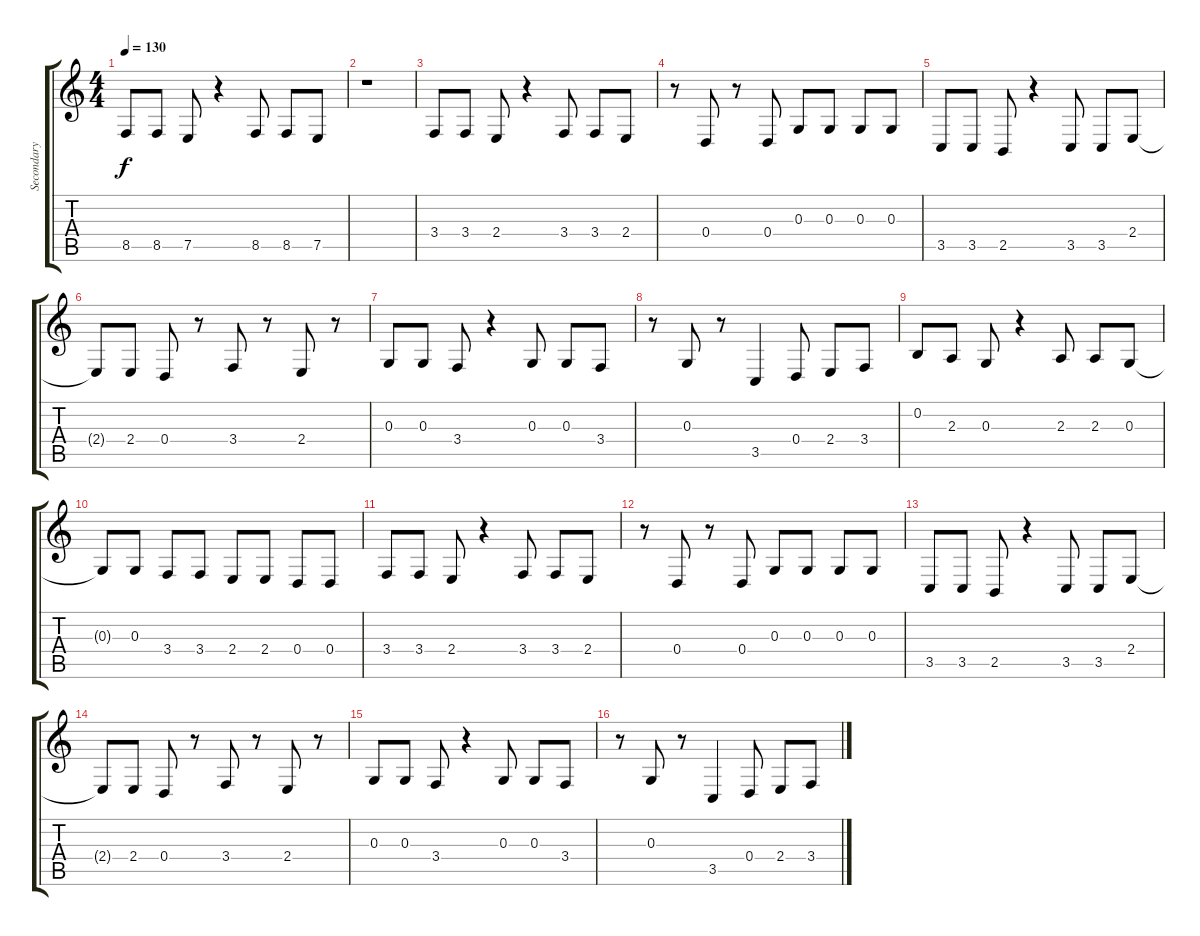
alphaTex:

\track ("Secondary" "Secondary") {instrument cello}
\staff {score tabs}
\tuning (E4 B3 G3 D3 A2 E2) {hide}
\ts (4 4)
\tempo 130
\clef g2
\ks c
8.5.8{dy f} 8.5.8 7.5.8 r.4 8.5.8 8.5.8 7.5.8 |
r.1 |
3.4.8 3.4.8 2.4.8 r.4 3.4.8 3.4.8 2.4.8 |
r.8 0.4.8 r.8 0.4.8 0.3.8 0.3.8 0.3.8 0.3.8 |
3.5.8 3.5.8 2.5.8 r.4 3.5.8 3.5.8 2.4.8 |
2.4{t}.8 2.4.8 0.4.8 r.8 3.4.8 r.8 2.4.8 r.8 |
0.3.8 0.3.8 3.4.8 r.4 0.3.8 0.3.8 3.4.8 |
r.8 0.3.8 r.8 3.5.4 0.4.8 2.4.8 3.4.8 |
0.2.8 2.3.8 0.3.8 r.4 2.3.8 2.3.8 0.3.8 |
0.3{t}.8 0.3.8 3.4.8 3.4.8 2.4.8 2.4.8 0.4.8 0.4.8 |
3.4.8 3.4.8 2.4.8 r.4 3.4.8 3.4.8 2.4.8 |
r.8 0.4.8 r.8 0.4.8 0.3.8 0.3.8 0.3.8 0.3.8 |
3.5.8 3.5.8 2.5.8 r.4 3.5.8 3.5.8 2.4.8 |
2.4{t}.8 2.4.8 0.4.8 r.8 3.4.8 r.8 2.4.8 r.8 |
0.3.8 0.3.8 3.4.8 r.4 0.3.8 0.3.8 3.4.8 |
r.8 0.3.8 r.8 3.5.4 0.4.8 2.4.8 3.4.8
